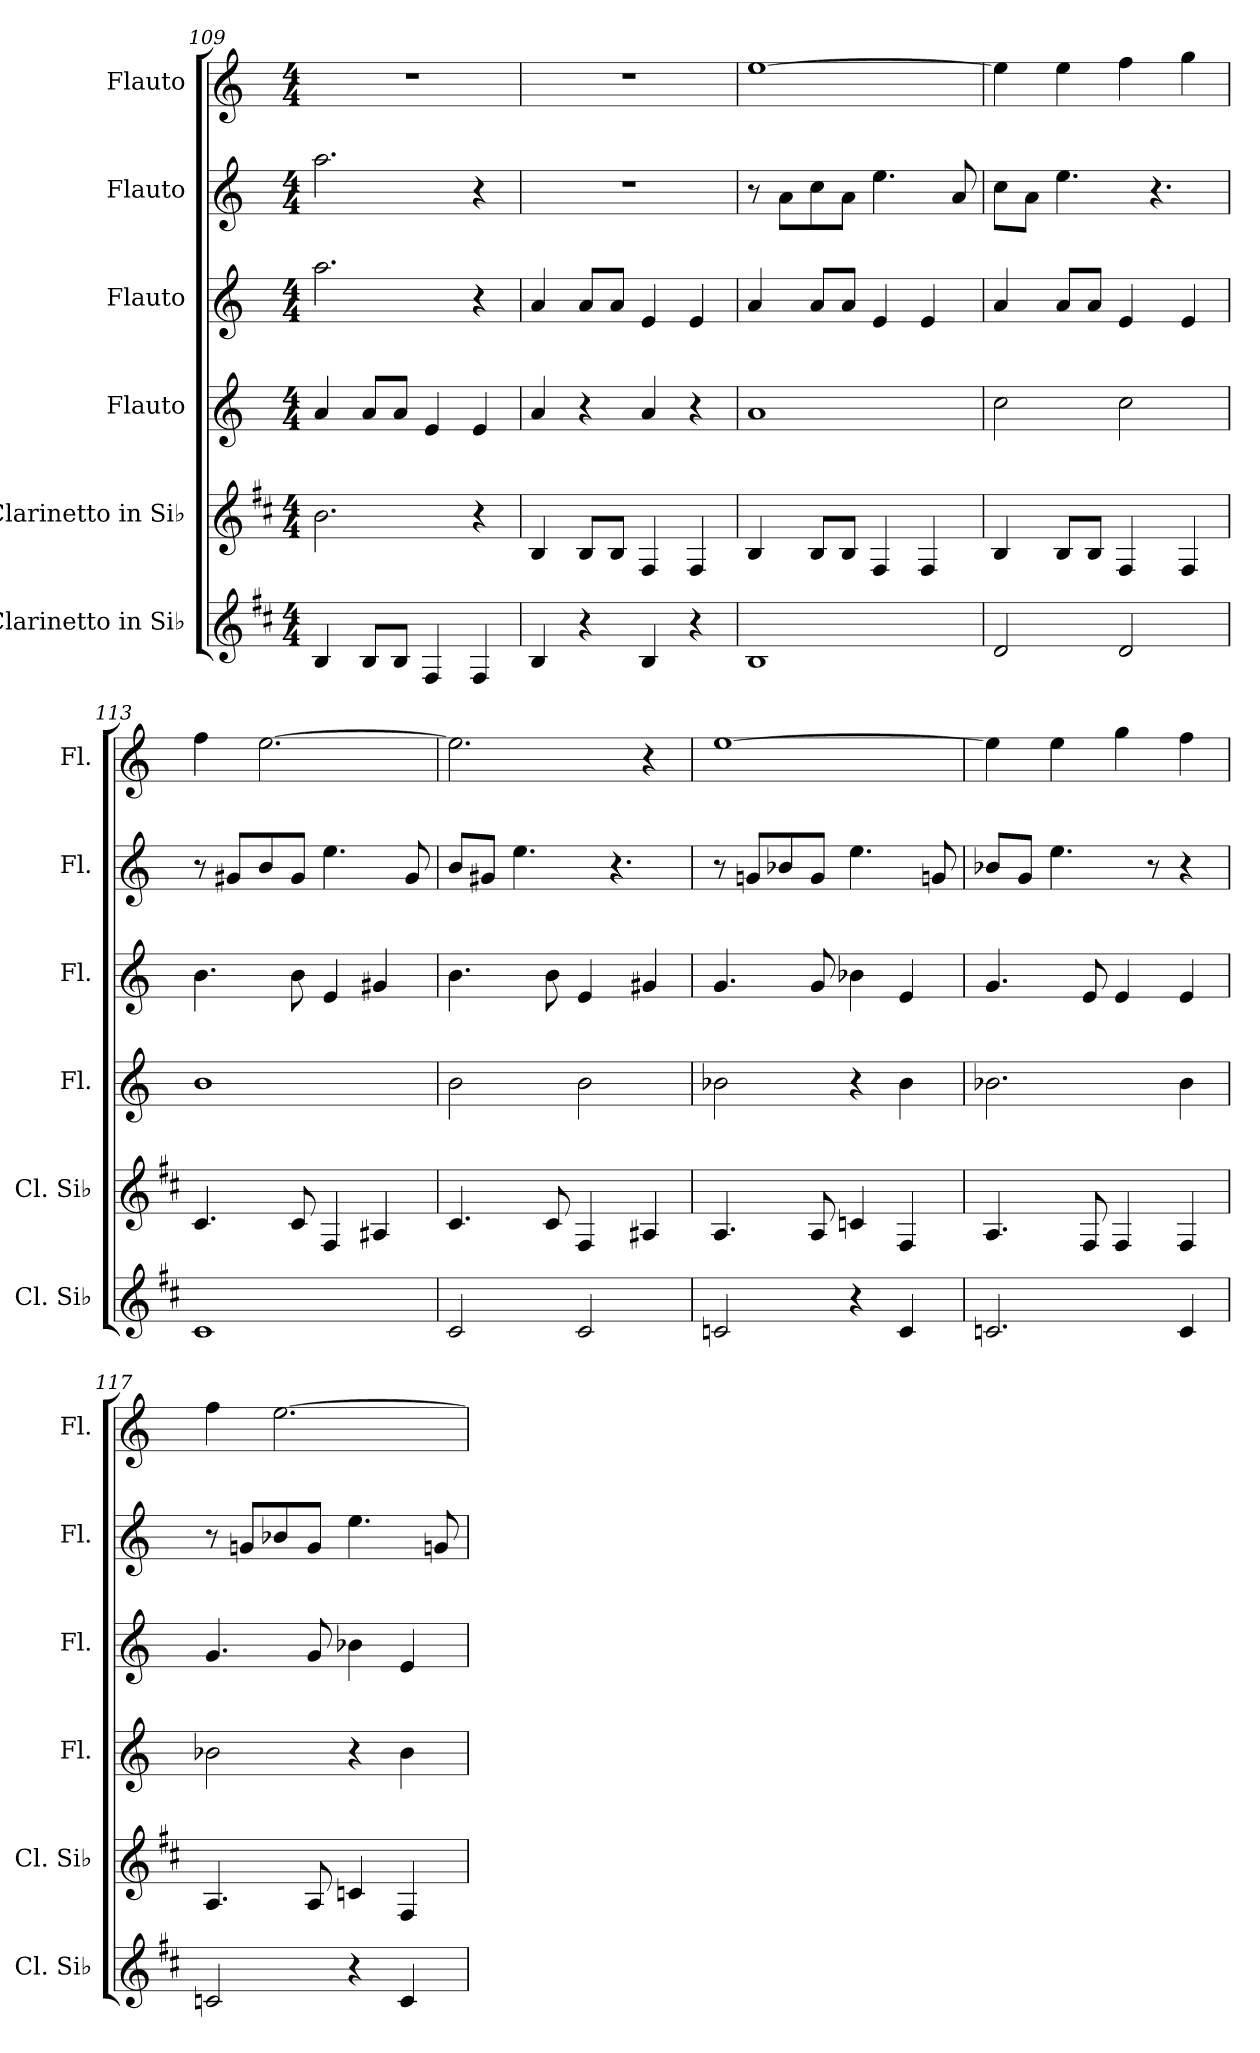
**kern	**kern	**kern	**kern	**kern	**kern
*part6	*part5	*part4	*part3	*part2	*part1
*staff6	*staff5	*staff4	*staff3	*staff2	*staff1
*I"Clarinetto in Si♭	*I"Clarinetto in Si♭	*I"Flauto	*I"Flauto	*I"Flauto	*I"Flauto
*I'Cl. Si♭	*I'Cl. Si♭	*I'Fl.	*I'Fl.	*I'Fl.	*I'Fl.
*clefG2	*clefG2	*clefG2	*clefG2	*clefG2	*clefG2
*ITrd1c2	*ITrd1c2	*	*	*	*
*k[]	*k[]	*k[]	*k[]	*k[]	*k[]
*M4/4	*M4/4	*M4/4	*M4/4	*M4/4	*M4/4
=109	=109	=109	=109	=109	=109
4A/	2.a\	4a/	2.aa\	2.aa\	1r
8A/L	.	8a/L	.	.	.
8A/J	.	8a/J	.	.	.
4E/	.	4e/	.	.	.
4E/	4r	4e/	4r	4r	.
=110	=110	=110	=110	=110	=110
4A/	4A/	4a/	4a/	1r	1r
4r	8A/L	4r	8a/L	.	.
.	8A/J	.	8a/J	.	.
4A/	4E/	4a/	4e/	.	.
4r	4E/	4r	4e/	.	.
=111	=111	=111	=111	=111	=111
1A	4A/	1a	4a/	8r	[1ee
.	.	.	.	8a\L	.
.	8A/L	.	8a/L	8cc\	.
.	8A/J	.	8a/J	8a\J	.
.	4E/	.	4e/	4.ee\	.
.	4E/	.	4e/	.	.
.	.	.	.	8a/	.
=112	=112	=112	=112	=112	=112
2c/	4A/	2cc\	4a/	8cc\L	4ee\]
.	.	.	.	8a\J	.
.	8A/L	.	8a/L	4.ee\	4ee\
.	8A/J	.	8a/J	.	.
2c/	4E/	2cc\	4e/	.	4ff\
.	.	.	.	4.r	.
.	4E/	.	4e/	.	4gg\
!!LO:LB:g=z
=113	=113	=113	=113	=113	=113
1B	4.B/	1b	4.b\	8r	4ff\
.	.	.	.	8g#X/L	.
.	.	.	.	8b/	[2.ee\
.	8B/	.	8b\	8g#/J	.
.	4E/	.	4e/	4.ee\	.
.	4G#X/	.	4g#X/	.	.
.	.	.	.	8g#/	.
=114	=114	=114	=114	=114	=114
2B/	4.B/	2b\	4.b\	8b/L	2.ee\]
.	.	.	.	8g#X/J	.
.	.	.	.	4.ee\	.
.	8B/	.	8b\	.	.
2B/	4E/	2b\	4e/	.	.
.	.	.	.	4.r	.
.	4G#X/	.	4g#X/	.	4r
=115	=115	=115	=115	=115	=115
2B-X/	4.G/	2b-X\	4.g/	8r	[1ee
.	.	.	.	8gni/L	.
.	.	.	.	8b-X/	.
.	8G/	.	8g/	8g/J	.
4r	4B-X/	4r	4b-X\	4.ee\	.
4B-/	4E/	4b-\	4e/	.	.
.	.	.	.	8gni/	.
=116	=116	=116	=116	=116	=116
2.B-X/	4.G/	2.b-X\	4.g/	8b-X/L	4ee\]
.	.	.	.	8g/J	.
.	.	.	.	4.ee\	4ee\
.	8E/	.	8e/	.	.
.	4E/	.	4e/	.	4gg\
.	.	.	.	8r	.
4B-/	4E/	4b-\	4e/	4r	4ff\
=117	=117	=117	=117	=117	=117
2B-X/	4.G/	2b-X\	4.g/	8r	4ff\
.	.	.	.	8gni/L	.
.	.	.	.	8b-X/	[2.ee\
.	8G/	.	8g/	8g/J	.
4r	4B-X/	4r	4b-X\	4.ee\	.
4B-/	4E/	4b-\	4e/	.	.
.	.	.	.	8gni/	.
=	=	=	=	=	=
*-	*-	*-	*-	*-	*-
